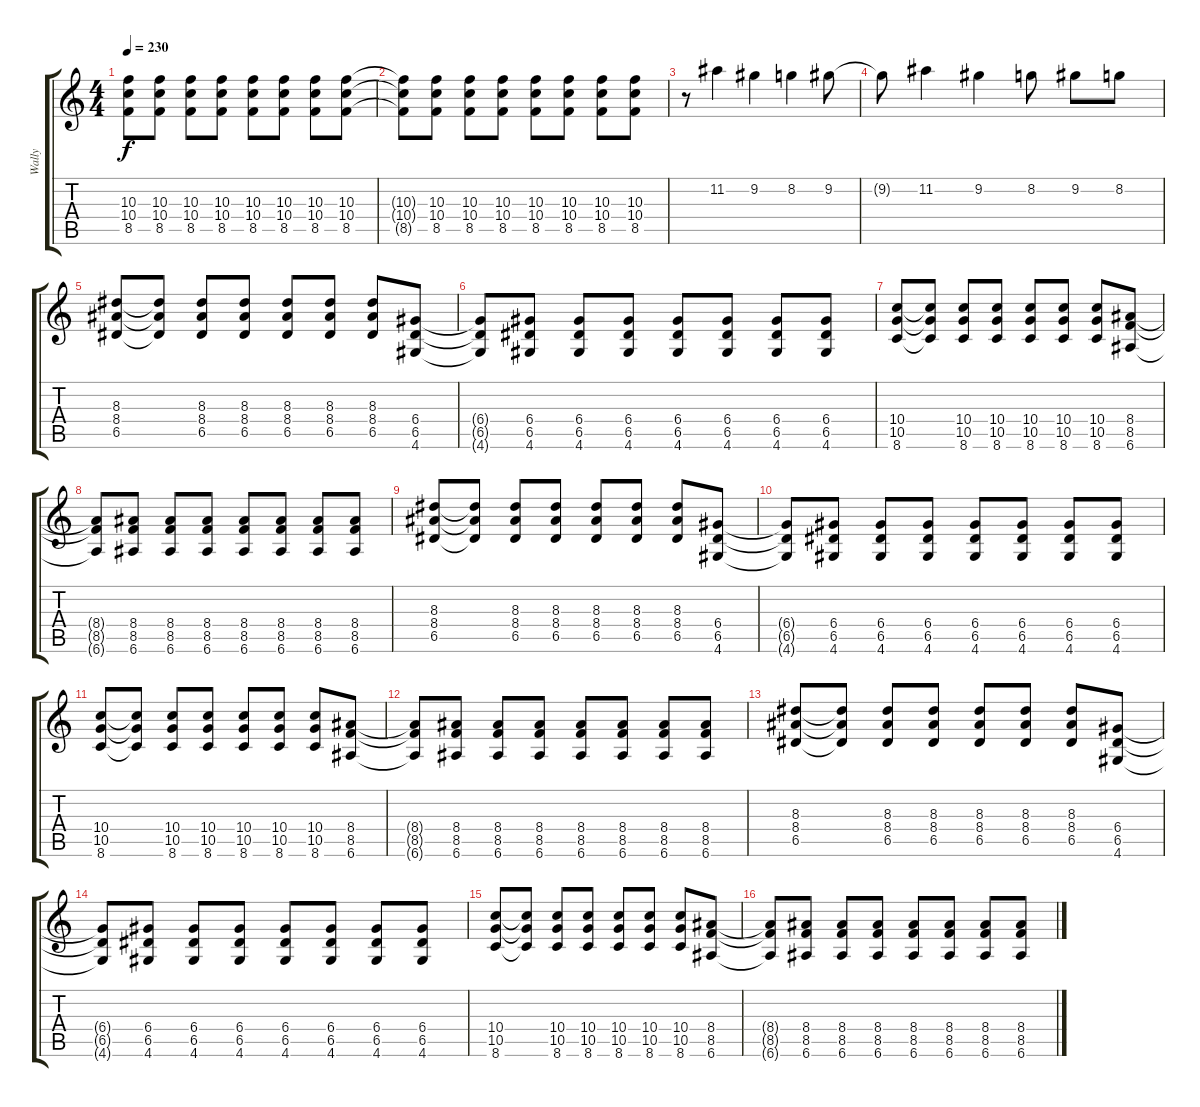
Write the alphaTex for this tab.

\track ("Wally" "Wally") {instrument overdrivenguitar}
\staff {score tabs}
\tuning (E4 B3 G3 D3 A2 E2) {hide}
\ts (4 4)
\tempo 230
\clef g2
\ks c
(10.3{t} 10.4{t} 8.5{t}).8{dy f} (10.3 10.4 8.5).8 (10.3 10.4 8.5).8 (10.3 10.4 8.5).8 (10.3 10.4 8.5).8 (10.3 10.4 8.5).8 (10.3 10.4 8.5).8 (10.3 10.4 8.5).8 |
(10.3{t} 10.4{t} 8.5{t}).8 (10.3 10.4 8.5).8 (10.3 10.4 8.5).8 (10.3 10.4 8.5).8 (10.3 10.4 8.5).8 (10.3 10.4 8.5).8 (10.3 10.4 8.5).8 (10.3 10.4 8.5).8 |
r.8 11.2.4 9.2.4 8.2.4 9.2.8 |
9.2{t}.8 11.2.4 9.2.4 8.2.8 9.2.8 8.2.8 |
(8.3 8.4 6.5).8 (8.3{t} 8.4{t} 6.5{t}).8 (8.3 8.4 6.5).8 (8.3 8.4 6.5).8 (8.3 8.4 6.5).8 (8.3 8.4 6.5).8 (8.3 8.4 6.5).8 (6.4 6.5 4.6).8 |
(6.4{t} 6.5{t} 4.6{t}).8 (6.4 6.5 4.6).8 (6.4 6.5 4.6).8 (6.4 6.5 4.6).8 (6.4 6.5 4.6).8 (6.4 6.5 4.6).8 (6.4 6.5 4.6).8 (6.4 6.5 4.6).8 |
(10.4 10.5 8.6).8 (10.4{t} 10.5{t} 8.6{t}).8 (10.4 10.5 8.6).8 (10.4 10.5 8.6).8 (10.4 10.5 8.6).8 (10.4 10.5 8.6).8 (10.4 10.5 8.6).8 (8.4 8.5 6.6).8 |
(8.4{t} 8.5{t} 6.6{t}).8 (8.4 8.5 6.6).8 (8.4 8.5 6.6).8 (8.4 8.5 6.6).8 (8.4 8.5 6.6).8 (8.4 8.5 6.6).8 (8.4 8.5 6.6).8 (8.4 8.5 6.6).8 |
(8.3 8.4 6.5).8 (8.3{t} 8.4{t} 6.5{t}).8 (8.3 8.4 6.5).8 (8.3 8.4 6.5).8 (8.3 8.4 6.5).8 (8.3 8.4 6.5).8 (8.3 8.4 6.5).8 (6.4 6.5 4.6).8 |
(6.4{t} 6.5{t} 4.6{t}).8 (6.4 6.5 4.6).8 (6.4 6.5 4.6).8 (6.4 6.5 4.6).8 (6.4 6.5 4.6).8 (6.4 6.5 4.6).8 (6.4 6.5 4.6).8 (6.4 6.5 4.6).8 |
(10.4 10.5 8.6).8 (10.4{t} 10.5{t} 8.6{t}).8 (10.4 10.5 8.6).8 (10.4 10.5 8.6).8 (10.4 10.5 8.6).8 (10.4 10.5 8.6).8 (10.4 10.5 8.6).8 (8.4 8.5 6.6).8 |
(8.4{t} 8.5{t} 6.6{t}).8 (8.4 8.5 6.6).8 (8.4 8.5 6.6).8 (8.4 8.5 6.6).8 (8.4 8.5 6.6).8 (8.4 8.5 6.6).8 (8.4 8.5 6.6).8 (8.4 8.5 6.6).8 |
(8.3 8.4 6.5).8 (8.3{t} 8.4{t} 6.5{t}).8 (8.3 8.4 6.5).8 (8.3 8.4 6.5).8 (8.3 8.4 6.5).8 (8.3 8.4 6.5).8 (8.3 8.4 6.5).8 (6.4 6.5 4.6).8 |
(6.4{t} 6.5{t} 4.6{t}).8 (6.4 6.5 4.6).8 (6.4 6.5 4.6).8 (6.4 6.5 4.6).8 (6.4 6.5 4.6).8 (6.4 6.5 4.6).8 (6.4 6.5 4.6).8 (6.4 6.5 4.6).8 |
(10.4 10.5 8.6).8 (10.4{t} 10.5{t} 8.6{t}).8 (10.4 10.5 8.6).8 (10.4 10.5 8.6).8 (10.4 10.5 8.6).8 (10.4 10.5 8.6).8 (10.4 10.5 8.6).8 (8.4 8.5 6.6).8 |
(8.4{t} 8.5{t} 6.6{t}).8 (8.4 8.5 6.6).8 (8.4 8.5 6.6).8 (8.4 8.5 6.6).8 (8.4 8.5 6.6).8 (8.4 8.5 6.6).8 (8.4 8.5 6.6).8 (8.4 8.5 6.6).8
